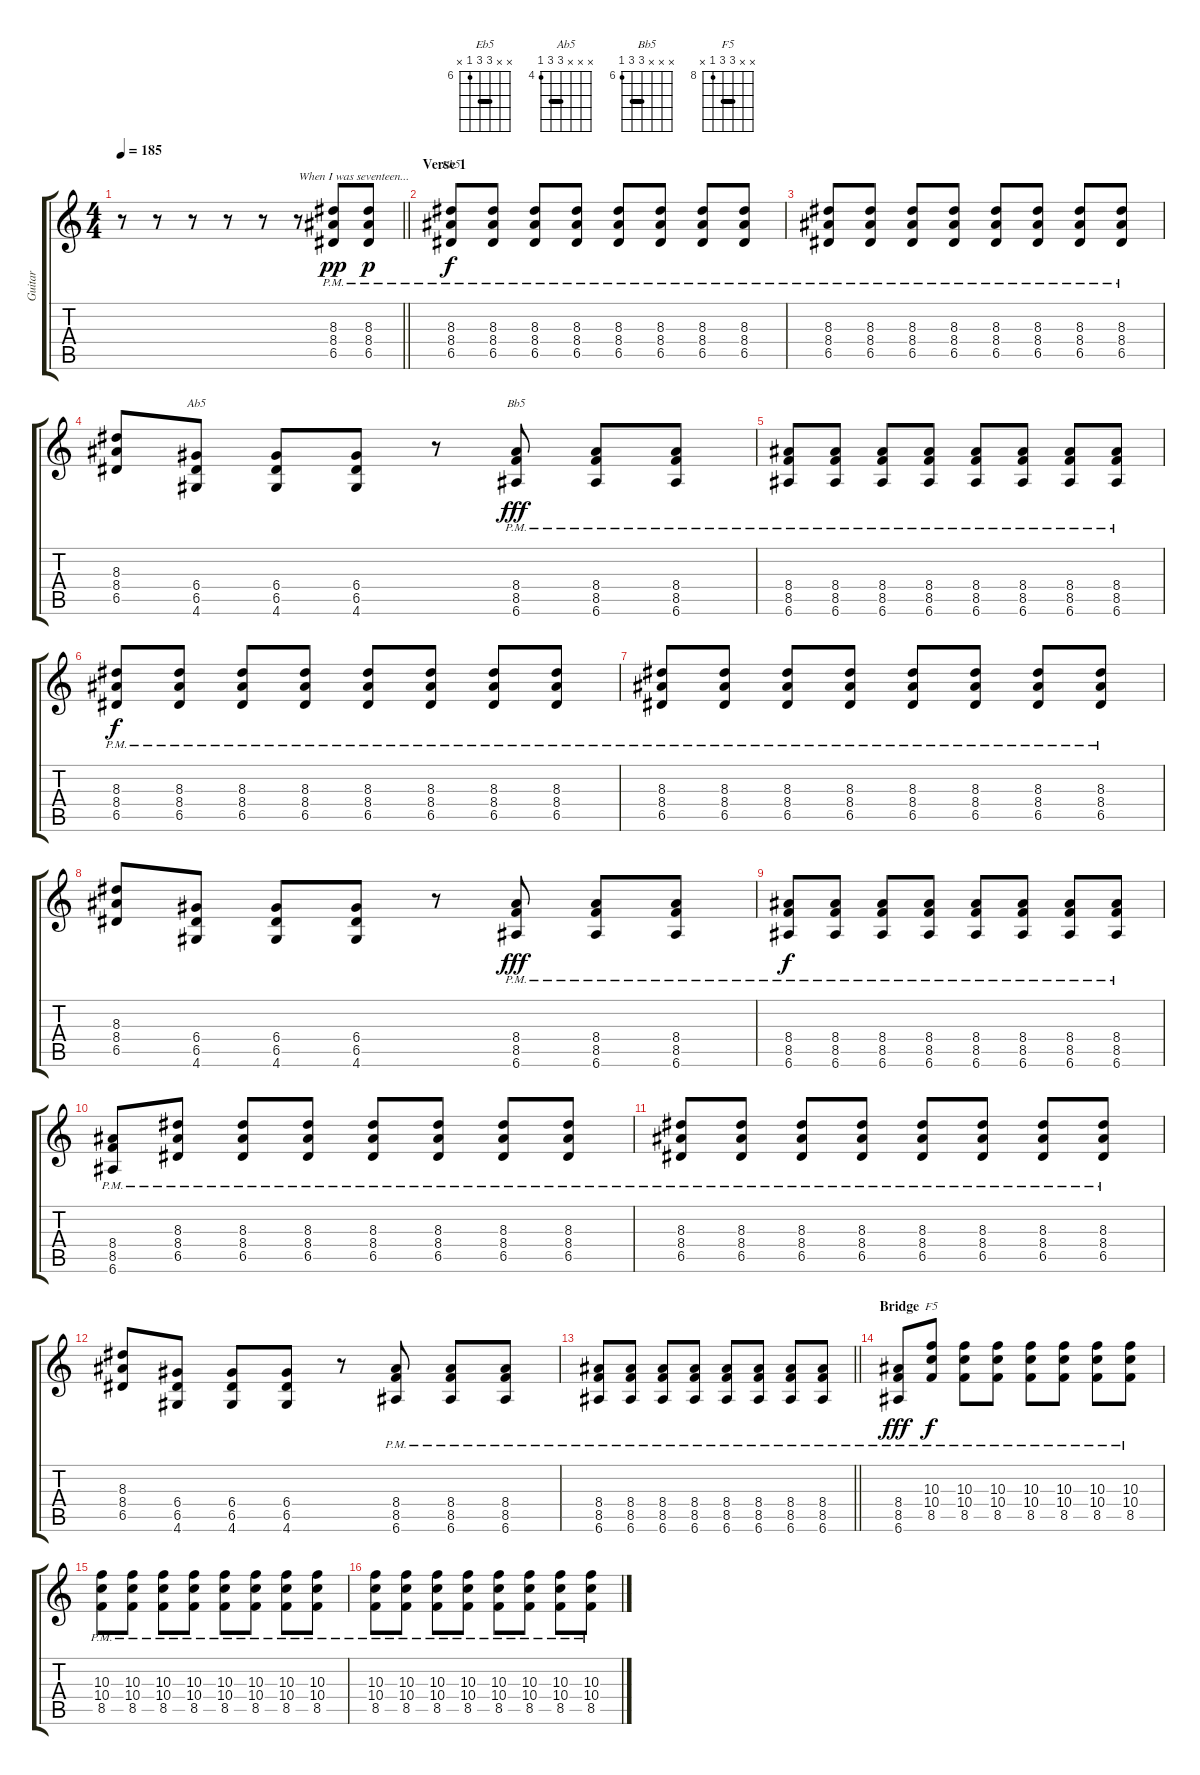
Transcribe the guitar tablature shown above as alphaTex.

\track ("Guitar" "Guitar") {instrument distortionguitar}
\staff {score tabs}
\tuning (E4 B3 G3 D3 A2 E2) {hide}
\chord ("Eb5" x x 8 8 6 x) {firstfret 6 barre 8}
\chord ("Ab5" x x x 6 6 4) {firstfret 4 barre 6}
\chord ("Bb5" x x x 8 8 6) {firstfret 6 barre 8}
\chord ("F5" x x 10 10 8 x) {firstfret 8 barre 10}
\ts (4 4)
\tempo 185
\clef g2
\barLineRight lightlight
\ks c
r.8{dy pp instrument distortionguitar} r.8 r.8 r.8 r.8 r.8{txt "When I was seventeen..."} (8.3{pm} 8.4{pm} 6.5{pm}).8 (8.3{pm} 8.4{pm} 6.5{pm}).8{dy p} |
\section ("" "Verse 1")
(8.3{pm} 8.4{pm} 6.5{pm}).8{ch "Eb5" dy f} (8.3{pm} 8.4{pm} 6.5{pm}).8 (8.3{pm} 8.4{pm} 6.5{pm}).8 (8.3{pm} 8.4{pm} 6.5{pm}).8 (8.3{pm} 8.4{pm} 6.5{pm}).8 (8.3{pm} 8.4{pm} 6.5{pm}).8 (8.3{pm} 8.4{pm} 6.5{pm}).8 (8.3{pm} 8.4{pm} 6.5{pm}).8 |
(8.3{pm} 8.4{pm} 6.5{pm}).8 (8.3{pm} 8.4{pm} 6.5{pm}).8 (8.3{pm} 8.4{pm} 6.5{pm}).8 (8.3{pm} 8.4{pm} 6.5{pm}).8 (8.3{pm} 8.4{pm} 6.5{pm}).8 (8.3{pm} 8.4{pm} 6.5{pm}).8 (8.3{pm} 8.4{pm} 6.5{pm}).8 (8.3{pm} 8.4{pm} 6.5{pm}).8 |
(8.3 8.4 6.5).8 (6.4 6.5 4.6).8{ch "Ab5"} (6.4 6.5 4.6).8 (6.4 6.5 4.6).8 r.8 (8.4{pm} 8.5{pm} 6.6{pm}).8{ch "Bb5" dy fff} (8.4{pm} 8.5{pm} 6.6{pm}).8 (8.4{pm} 8.5{pm} 6.6{pm}).8 |
(8.4{pm} 8.5{pm} 6.6{pm}).8 (8.4{pm} 8.5{pm} 6.6{pm}).8 (8.4{pm} 8.5{pm} 6.6{pm}).8 (8.4{pm} 8.5{pm} 6.6{pm}).8 (8.4{pm} 8.5{pm} 6.6{pm}).8 (8.4{pm} 8.5{pm} 6.6{pm}).8 (8.4{pm} 8.5{pm} 6.6{pm}).8 (8.4{pm} 8.5{pm} 6.6{pm}).8 |
(8.3{pm} 8.4{pm} 6.5{pm}).8{dy f} (8.3{pm} 8.4{pm} 6.5{pm}).8 (8.3{pm} 8.4{pm} 6.5{pm}).8 (8.3{pm} 8.4{pm} 6.5{pm}).8 (8.3{pm} 8.4{pm} 6.5{pm}).8 (8.3{pm} 8.4{pm} 6.5{pm}).8 (8.3{pm} 8.4{pm} 6.5{pm}).8 (8.3{pm} 8.4{pm} 6.5{pm}).8 |
(8.3{pm} 8.4{pm} 6.5{pm}).8 (8.3{pm} 8.4{pm} 6.5{pm}).8 (8.3{pm} 8.4{pm} 6.5{pm}).8 (8.3{pm} 8.4{pm} 6.5{pm}).8 (8.3{pm} 8.4{pm} 6.5{pm}).8 (8.3{pm} 8.4{pm} 6.5{pm}).8 (8.3{pm} 8.4{pm} 6.5{pm}).8 (8.3{pm} 8.4{pm} 6.5{pm}).8 |
(8.3 8.4 6.5).8 (6.4 6.5 4.6).8 (6.4 6.5 4.6).8 (6.4 6.5 4.6).8 r.8 (8.4{pm} 8.5{pm} 6.6{pm}).8{dy fff} (8.4{pm} 8.5{pm} 6.6{pm}).8 (8.4{pm} 8.5{pm} 6.6{pm}).8 |
(8.4{pm} 8.5{pm} 6.6{pm}).8{dy f} (8.4{pm} 8.5{pm} 6.6{pm}).8 (8.4{pm} 8.5{pm} 6.6{pm}).8 (8.4{pm} 8.5{pm} 6.6{pm}).8 (8.4{pm} 8.5{pm} 6.6{pm}).8 (8.4{pm} 8.5{pm} 6.6{pm}).8 (8.4{pm} 8.5{pm} 6.6{pm}).8 (8.4{pm} 8.5{pm} 6.6{pm}).8 |
(8.4{pm} 8.5{pm} 6.6{pm}).8 (8.3{pm} 8.4{pm} 6.5{pm}).8 (8.3{pm} 8.4{pm} 6.5{pm}).8 (8.3{pm} 8.4{pm} 6.5{pm}).8 (8.3{pm} 8.4{pm} 6.5{pm}).8 (8.3{pm} 8.4{pm} 6.5{pm}).8 (8.3{pm} 8.4{pm} 6.5{pm}).8 (8.3{pm} 8.4{pm} 6.5{pm}).8 |
(8.3{pm} 8.4{pm} 6.5{pm}).8 (8.3{pm} 8.4{pm} 6.5{pm}).8 (8.3{pm} 8.4{pm} 6.5{pm}).8 (8.3{pm} 8.4{pm} 6.5{pm}).8 (8.3{pm} 8.4{pm} 6.5{pm}).8 (8.3{pm} 8.4{pm} 6.5{pm}).8 (8.3{pm} 8.4{pm} 6.5{pm}).8 (8.3{pm} 8.4{pm} 6.5{pm}).8 |
(8.3 8.4 6.5).8 (6.4 6.5 4.6).8 (6.4 6.5 4.6).8 (6.4 6.5 4.6).8 r.8 (8.4{pm} 8.5{pm} 6.6{pm}).8 (8.4{pm} 8.5{pm} 6.6{pm}).8 (8.4{pm} 8.5{pm} 6.6{pm}).8 |
\barLineRight lightlight
(8.4{pm} 8.5{pm} 6.6{pm}).8 (8.4{pm} 8.5{pm} 6.6{pm}).8 (8.4{pm} 8.5{pm} 6.6{pm}).8 (8.4{pm} 8.5{pm} 6.6{pm}).8 (8.4{pm} 8.5{pm} 6.6{pm}).8 (8.4{pm} 8.5{pm} 6.6{pm}).8 (8.4{pm} 8.5{pm} 6.6{pm}).8 (8.4{pm} 8.5{pm} 6.6{pm}).8 |
\section ("" "Bridge")
(8.4{pm} 8.5{pm} 6.6{pm}).8{dy fff} (10.3{pm} 10.4{pm} 8.5{pm}).8{ch "F5" dy f} (10.3{pm} 10.4{pm} 8.5{pm}).8 (10.3{pm} 10.4{pm} 8.5{pm}).8 (10.3{pm} 10.4{pm} 8.5{pm}).8 (10.3{pm} 10.4{pm} 8.5{pm}).8 (10.3{pm} 10.4{pm} 8.5{pm}).8 (10.3{pm} 10.4{pm} 8.5{pm}).8 |
(10.3{pm} 10.4{pm} 8.5{pm}).8 (10.3{pm} 10.4{pm} 8.5{pm}).8 (10.3{pm} 10.4{pm} 8.5{pm}).8 (10.3{pm} 10.4{pm} 8.5{pm}).8 (10.3{pm} 10.4{pm} 8.5{pm}).8 (10.3{pm} 10.4{pm} 8.5{pm}).8 (10.3{pm} 10.4{pm} 8.5{pm}).8 (10.3{pm} 10.4{pm} 8.5{pm}).8 |
(10.3{pm} 10.4{pm} 8.5{pm}).8 (10.3{pm} 10.4{pm} 8.5{pm}).8 (10.3{pm} 10.4{pm} 8.5{pm}).8 (10.3{pm} 10.4{pm} 8.5{pm}).8 (10.3{pm} 10.4{pm} 8.5{pm}).8 (10.3{pm} 10.4{pm} 8.5{pm}).8 (10.3{pm} 10.4{pm} 8.5{pm}).8 (10.3{pm} 10.4{pm} 8.5{pm}).8
